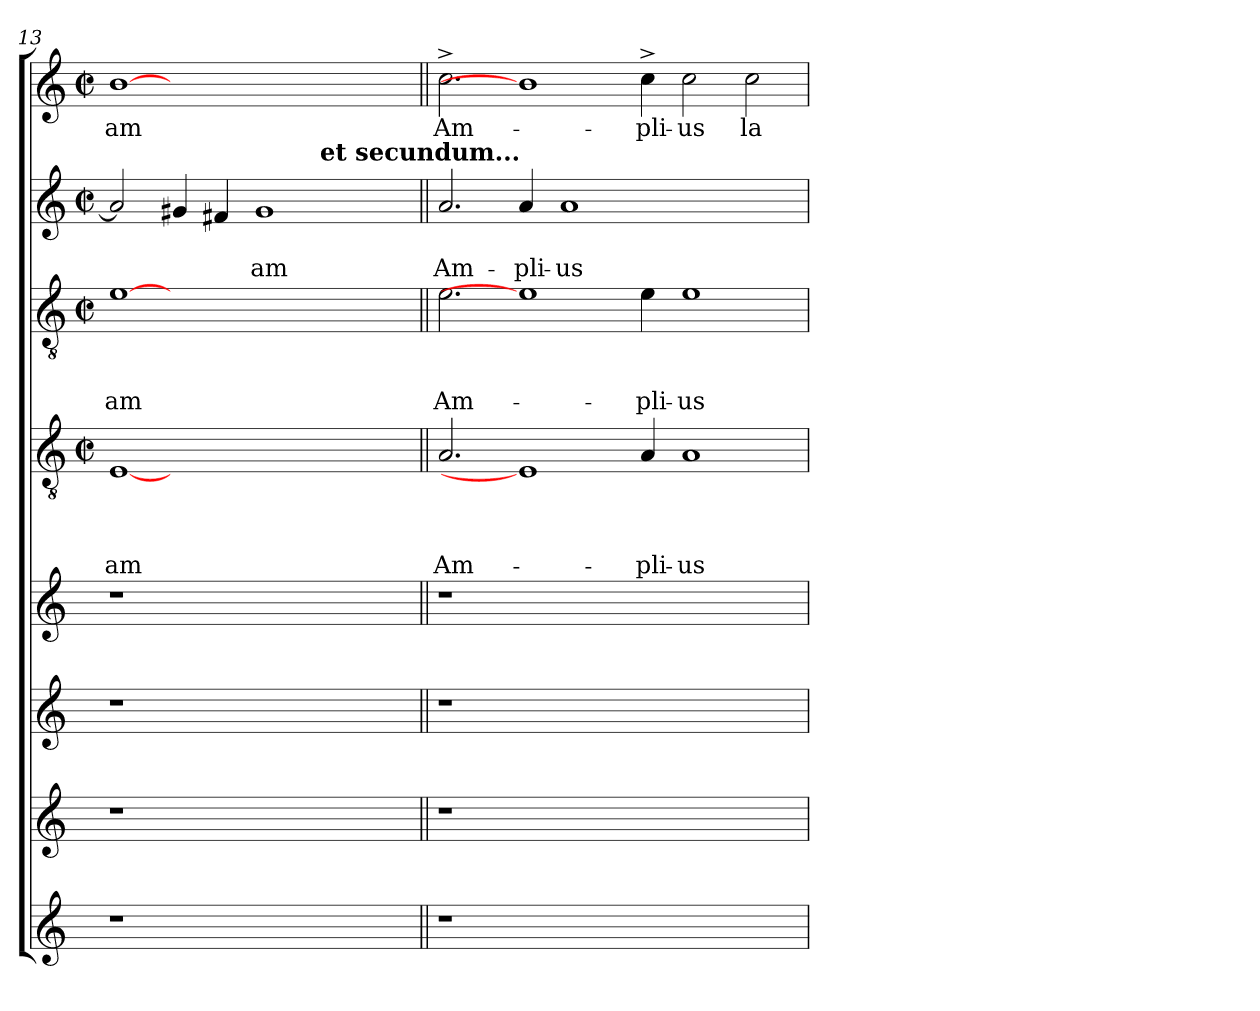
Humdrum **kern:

**kern	**kern	**kern	**kern	**kern	**text	**text	**text	**text	**kern	**text	**text	**text	**kern	**text	**text	**kern	**text
*part8	*part7	*part6	*part5	*part4	*part4	*part4	*part4	*part4	*part3	*part3	*part3	*part3	*part2	*part2	*part2	*part1	*part1
*staff8	*staff7	*staff6	*staff5	*staff4	*staff4	*staff4	*staff4	*staff4	*staff3	*staff3	*staff3	*staff3	*staff2	*staff2	*staff2	*staff1	*staff1
*clefG2	*clefG2	*clefG2	*clefG2	*clefGv2	*	*	*	*	*clefGv2	*	*	*	*clefG2	*	*	*clefG2	*
*k[]	*k[]	*k[]	*k[]	*k[]	*	*	*	*	*k[]	*	*	*	*k[]	*	*	*k[]	*
*C:	*C:	*C:	*C:	*C:	*	*	*	*	*C:	*	*	*	*C:	*	*	*C:	*
*	*	*	*	*M2/2	*	*	*	*	*M2/2	*	*	*	*M2/2	*	*	*M2/2	*
*	*	*	*	*met(c|)	*	*	*	*	*met(c|)	*	*	*	*met(c|)	*	*	*met(c|)	*
=13	=13	=13	=13	=13	=13	=13	=13	=13	=13	=13	=13	=13	=13	=13	=13	=13	=13
!	!	!	!	!	!	!	!	!LO:LY:b	!	!	!	!LO:LY:b	!	!	!	!	!LO:LY:b
*	*	*	*	*	*	*	*	*	*	*	*	*	*^	*	*	*	*
1r	1r	1r	1r	[1E	.	.	.	-am	[1e	.	.	-am	2a/]	1ryy	.	.	[1b	-am
.	.	.	.	.	.	.	.	.	.	.	.	.	4g#X/	.	.	.	.	.
.	.	.	.	.	.	.	.	.	.	.	.	.	4f#X/	.	.	.	.	.
!	!	!	!	!	!	!	!	!	!	!	!	!	!	!	!	!LO:LY:b	!	!
1ryy	1ryy	1ryy	1ryy	1ryy	.	.	.	.	1ryy	.	.	.	1g#	4ryy	.	-am	1ryy	.
.	.	.	.	.	.	.	.	.	.	.	.	.	.	16.ryy	.	.	.	.
!	!	!	!	!	!	!	!	!	!	!	!	!	!	!LO:TX:a:B:t=et secundum...	!	!	!	!
.	.	.	.	.	.	.	.	.	.	.	.	.	.	2ryy	.	.	.	.
.	.	.	.	.	.	.	.	.	.	.	.	.	.	8ryy	.	.	.	.
.	.	.	.	.	.	.	.	.	.	.	.	.	.	32ryy	.	.	.	.
=14||	=14||	=14||	=14||	=14||	=14||	=14||	=14||	=14||	=14||	=14||	=14||	=14||	=14||	=14||	=14||	=14||	=14||	=14||
!	!	!	!	!	!	!	!	!LO:LY:b	!	!	!	!LO:LY:b	!	!	!	!LO:LY:b	!	!LO:LY:b
*	*	*	*	*	*	*	*	*	*	*	*	*	*v	*v	*	*	*	*
1r	1r	1r	1r	2.A/	.	.	.	Am-	2.e\	.	.	Am-	2.a/	.	Am-	2.cc^>\	Am-
!	!	!	!	!	!	!	!	!	!	!	!	!	!	!	!LO:LY:b	!	!
.	.	.	.	1E]	.	.	.	.	1e]	.	.	.	4a/	.	-pli-	1b]	.
!	!	!	!	!	!	!	!	!	!	!	!	!	!	!	!LO:LY:b:rj	!	!
0ryy	0ryy	0ryy	0ryy	.	.	.	.	.	.	.	.	.	[<1a	.	-us	.	.
!	!	!	!	!	!	!	!	!LO:LY:b	!	!	!	!LO:LY:b	!	!	!	!	!LO:LY:b
.	.	.	.	4A/	.	.	.	-pli-	4e\	.	.	-pli-	.	.	.	4cc^>\	-pli-
!	!	!	!	!	!	!	!	!LO:LY:b:rj	!	!	!	!LO:LY:b:rj	!	!	!	!	!LO:LY:b:rj
.	.	.	.	1A	.	.	.	-us	1e	.	.	-us	1ryy	.	.	2cc\	-us
!	!	!	!	!	!	!	!	!	!	!	!	!	!	!	!	!	!LO:LY:b
.	.	.	.	.	.	.	.	.	.	.	.	.	.	.	.	[>2cc\	la-
=	=	=	=	=	=	=	=	=	=	=	=	=	=	=	=	=	=
*-	*-	*-	*-	*-	*-	*-	*-	*-	*-	*-	*-	*-	*-	*-	*-	*-	*-
